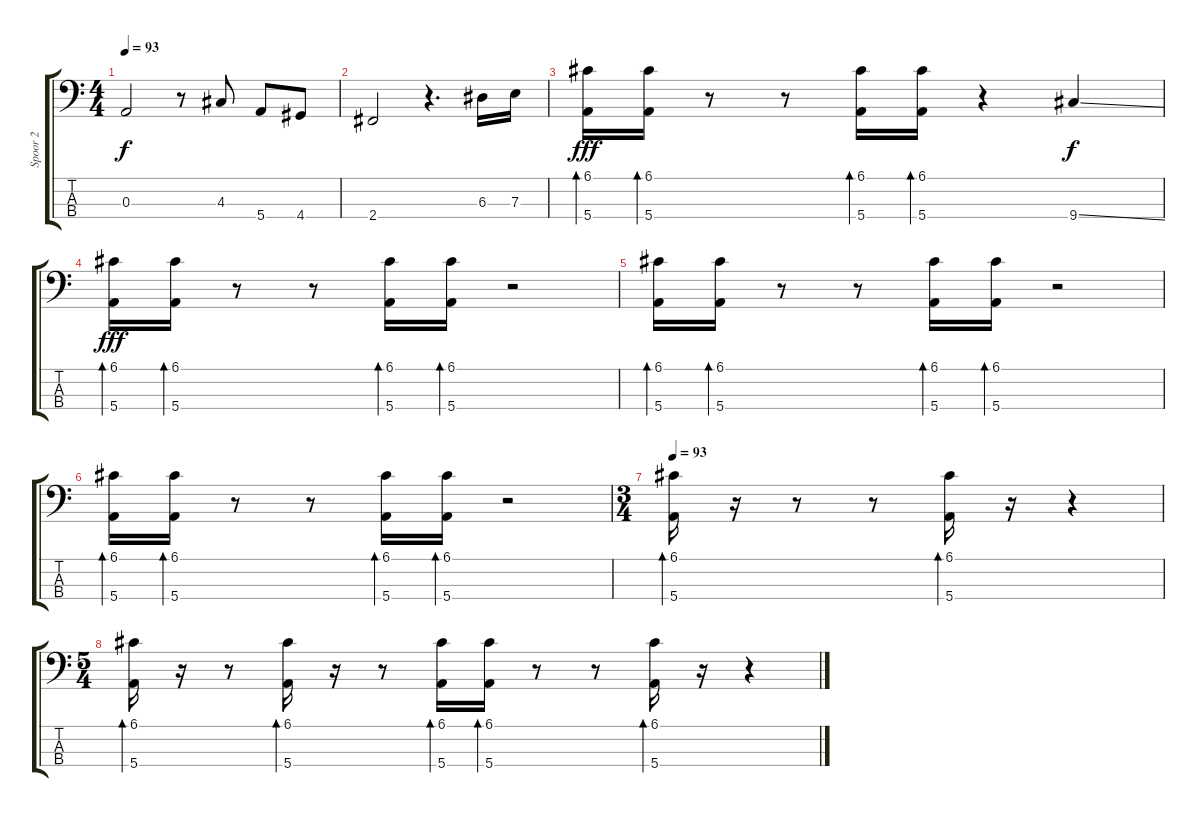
\track ("Spoor 2" "Spoor 2") {instrument electricbassfinger}
\staff {score tabs}
\tuning (G2 D2 A1 E1) {hide}
\ts (4 4)
\tempo 93
\clef f4
\ks c
0.3.2{dy f} r.8 4.3.8 5.4.8 4.4.8 |
2.4.2 r.4{d} 6.3.16 7.3.16 |
(6.1 5.4).16{bd 30 dy fff} (6.1 5.4).16{bd 30} r.8 r.8 (6.1 5.4).16{bd 30} (6.1 5.4).16{bd 30} r.4 9.4{ss}.4{dy f} |
(6.1 5.4).16{bd 30 dy fff} (6.1 5.4).16{bd 30} r.8 r.8 (6.1 5.4).16{bd 30} (6.1 5.4).16{bd 30} r.2 |
(6.1 5.4).16{bd 30} (6.1 5.4).16{bd 30} r.8 r.8 (6.1 5.4).16{bd 30} (6.1 5.4).16{bd 30} r.2 |
(6.1 5.4).16{bd 30} (6.1 5.4).16{bd 30} r.8 r.8 (6.1 5.4).16{bd 30} (6.1 5.4).16{bd 30} r.2 |
\ts (3 4)
\tempo 93
(6.1 5.4).16{bd 30} r.16 r.8 r.8 (6.1 5.4).16{bd 30} r.16 r.4 |
\ts (5 4)
(6.1 5.4).16{bd 30} r.16 r.8 (6.1 5.4).16{bd 30} r.16 r.8 (6.1 5.4).16{bd 30} (6.1 5.4).16{bd 30} r.8 r.8 (6.1 5.4).16{bd 30} r.16 r.4
